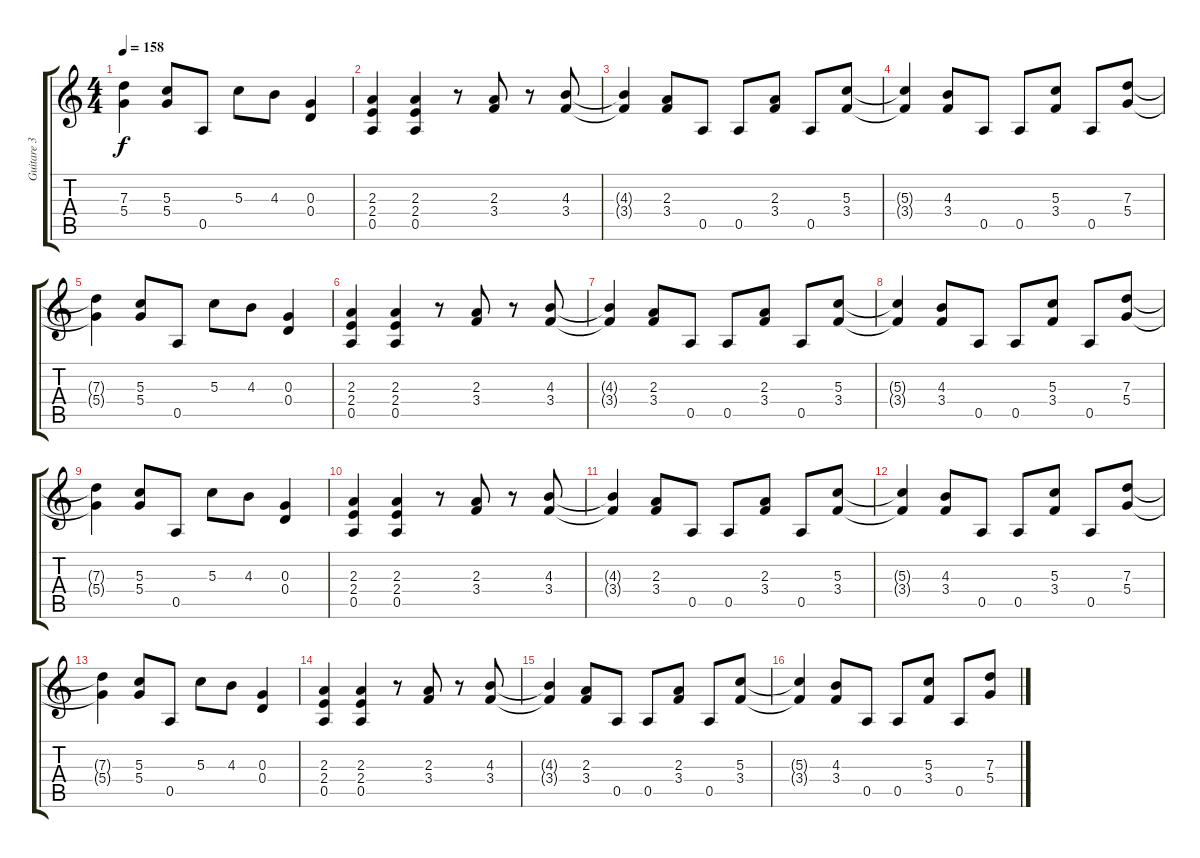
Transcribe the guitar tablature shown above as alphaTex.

\track ("Guitare 3" "Guitare 3") {instrument overdrivenguitar}
\staff {score tabs}
\tuning (E4 B3 G3 D3 A2 E2) {hide}
\ts (4 4)
\tempo 158
\clef g2
\ks c
(7.3{t} 5.4{t}).4{dy f} (5.3 5.4).8 0.5.8 5.3.8 4.3.8 (0.3 0.4).4 |
(2.3 2.4 0.5).4 (2.3 2.4 0.5).4 r.8 (2.3 3.4).8 r.8 (4.3 3.4).8 |
(4.3{t} 3.4{t}).4 (2.3 3.4).8 0.5.8 0.5.8 (2.3 3.4).8 0.5.8 (5.3 3.4).8 |
(5.3{t} 3.4{t}).4 (4.3 3.4).8 0.5.8 0.5.8 (5.3 3.4).8 0.5.8 (7.3 5.4).8 |
(7.3{t} 5.4{t}).4 (5.3 5.4).8 0.5.8 5.3.8 4.3.8 (0.3 0.4).4 |
(2.3 2.4 0.5).4 (2.3 2.4 0.5).4 r.8 (2.3 3.4).8 r.8 (4.3 3.4).8 |
(4.3{t} 3.4{t}).4 (2.3 3.4).8 0.5.8 0.5.8 (2.3 3.4).8 0.5.8 (5.3 3.4).8 |
(5.3{t} 3.4{t}).4 (4.3 3.4).8 0.5.8 0.5.8 (5.3 3.4).8 0.5.8 (7.3 5.4).8 |
(7.3{t} 5.4{t}).4 (5.3 5.4).8 0.5.8 5.3.8 4.3.8 (0.3 0.4).4 |
(2.3 2.4 0.5).4 (2.3 2.4 0.5).4 r.8 (2.3 3.4).8 r.8 (4.3 3.4).8 |
(4.3{t} 3.4{t}).4 (2.3 3.4).8 0.5.8 0.5.8 (2.3 3.4).8 0.5.8 (5.3 3.4).8 |
(5.3{t} 3.4{t}).4 (4.3 3.4).8 0.5.8 0.5.8 (5.3 3.4).8 0.5.8 (7.3 5.4).8 |
(7.3{t} 5.4{t}).4 (5.3 5.4).8 0.5.8 5.3.8 4.3.8 (0.3 0.4).4 |
(2.3 2.4 0.5).4 (2.3 2.4 0.5).4 r.8 (2.3 3.4).8 r.8 (4.3 3.4).8 |
(4.3{t} 3.4{t}).4 (2.3 3.4).8 0.5.8 0.5.8 (2.3 3.4).8 0.5.8 (5.3 3.4).8 |
(5.3{t} 3.4{t}).4 (4.3 3.4).8 0.5.8 0.5.8 (5.3 3.4).8 0.5.8 (7.3 5.4).8
